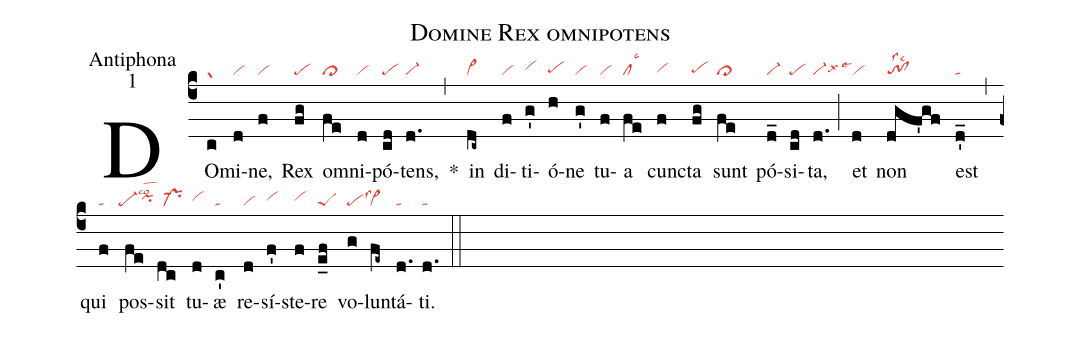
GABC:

name:Domine Rex omnipotens;
office-part:Antiphona;
mode:1;
nabc-lines:1;
%%
(c4)
DO(c|gr)mi(d|vi)ne,(f|vi) Rex(fg|pe) o(fe|cl>)mni(d|vi)pó(cd|pe)tens,(d.|vi-) *(,)
in(dc~|vi>) di(f|vi)ti(g'|vihh)ó(h|pehg)ne(g'|vi) tu(f|vi)a(fe|cllsc3) cun(f|vihg)cta(fg|pehg) sunt(fe|cl>) pó(d_|vi-)si(cd|pe)ta,(d.|vi-lsx6) (;)
et(d|```vilse1) non(dgf'gf|to!cllss2lsc2) est(d'_|ta) (,)
qui(f|ta) pos(fe|``pe-pihhlsco2)sit(dc|//pr-) tu(d|vihh)æ(c'|ta) re(d|vi)sí(f'|vihh)ste(f|vihh)re(e_f|peS) vo(g|pelss3)lun(fe~|vi>)tá(d.|ta)ti.(d.|ta) (::)
